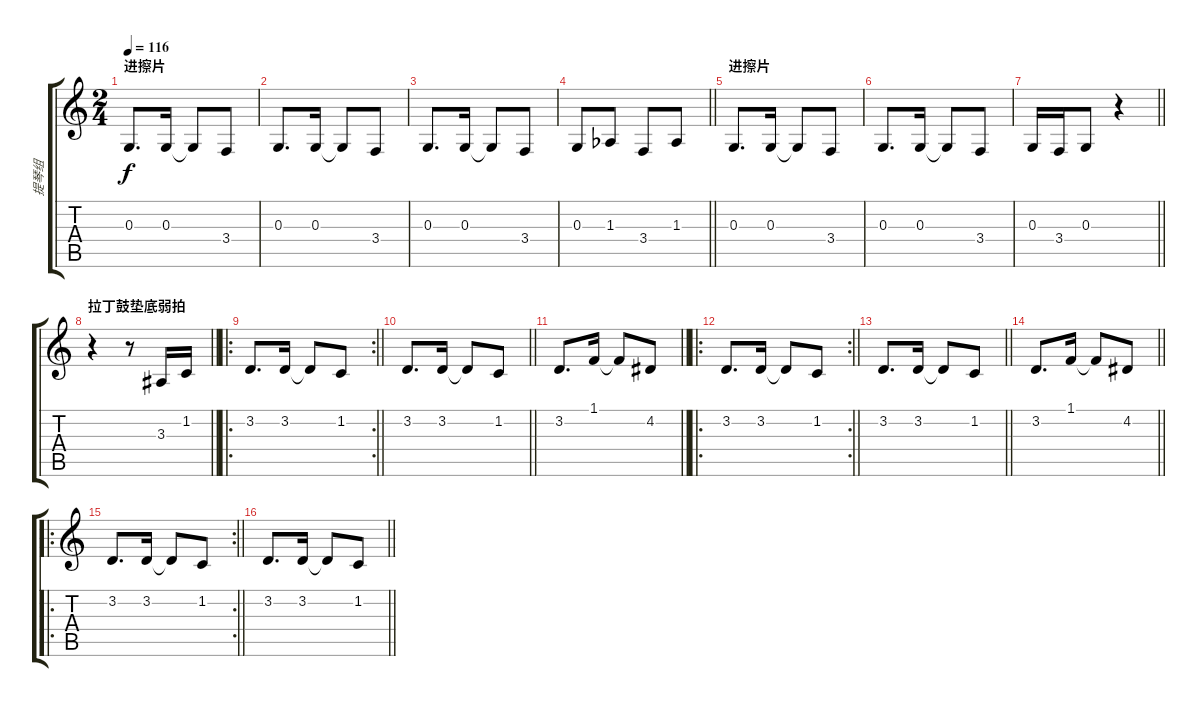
\track ("提琴组" "提琴组") {instrument stringensemble1}
\staff {score tabs}
\tuning (E4 B3 G3 D3 A2 E2) {hide}
\ts (2 4)
\section ("" "进擦片")
\tempo 116
\clef g2
\ks c
0.3.8{d dy f} 0.3.16 0.3{t}.8 3.4.8 |
0.3.8{d} 0.3.16 0.3{t}.8 3.4.8 |
0.3.8{d} 0.3.16 0.3{t}.8 3.4.8 |
\barLineRight lightlight
0.3.8 1.3{acc b}.8 3.4.8 1.3{acc b}.8 |
\section ("" "进擦片")
0.3.8{d} 0.3.16 0.3{t}.8 3.4.8 |
0.3.8{d} 0.3.16 0.3{t}.8 3.4.8 |
\barLineRight lightlight
0.3.16 3.4.16 0.3.8 r.4 |
\section ("" "拉丁鼓垫底弱拍")
\barLineRight lightlight
r.4 r.8 3.3.16 1.2.16 |
\ro
\rc 2
\barLineRight lightlight
3.2.8{d} 3.2.16 3.2{t}.8 1.2.8 |
\barLineRight lightlight
3.2.8{d} 3.2.16 3.2{t}.8 1.2.8 |
\barLineRight lightlight
3.2.8{d} 1.1.16 1.1{t}.8 4.2.8 |
\ro
\rc 2
\barLineRight lightlight
3.2.8{d} 3.2.16 3.2{t}.8 1.2.8 |
\barLineRight lightlight
3.2.8{d} 3.2.16 3.2{t}.8 1.2.8 |
\barLineRight lightlight
3.2.8{d} 1.1.16 1.1{t}.8 4.2.8 |
\ro
\rc 2
\barLineRight lightlight
3.2.8{d} 3.2.16 3.2{t}.8 1.2.8 |
\barLineRight lightlight
3.2.8{d} 3.2.16 3.2{t}.8 1.2.8
